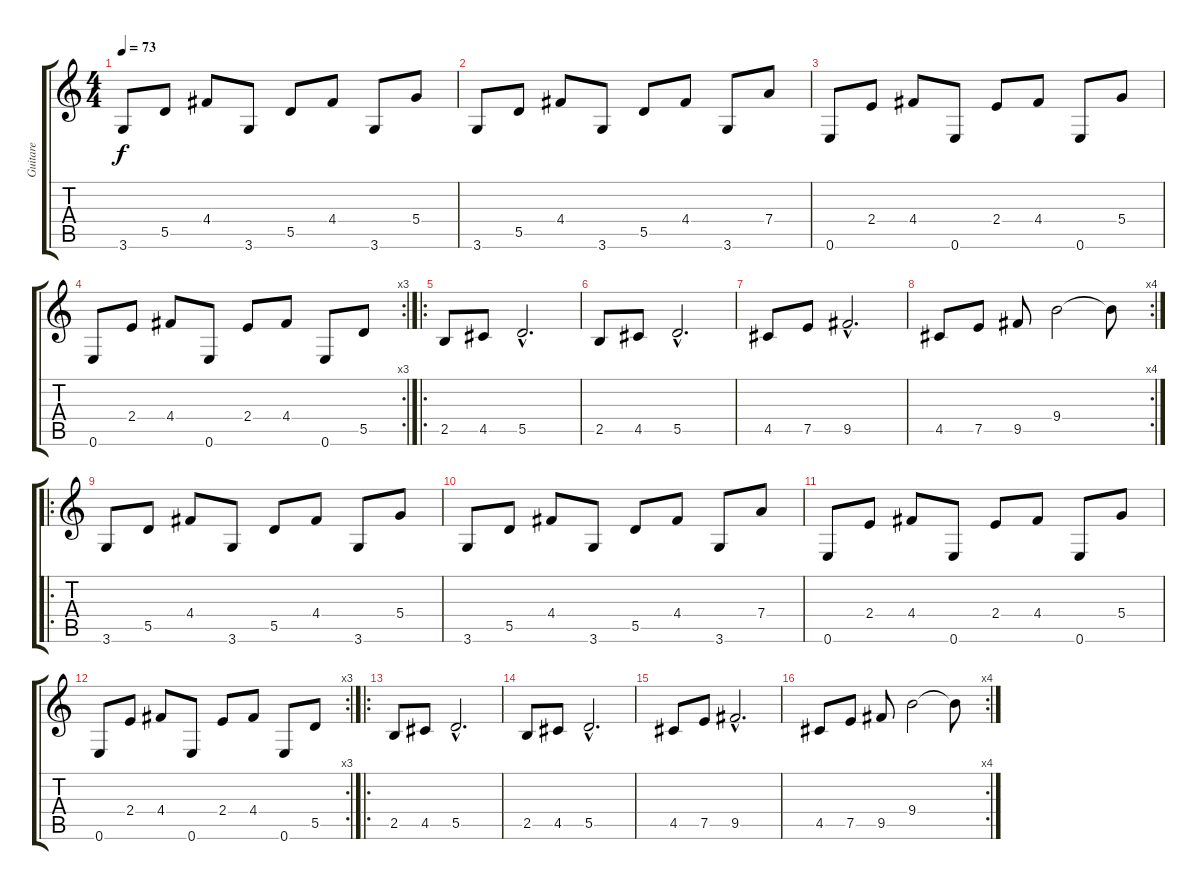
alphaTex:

\track ("Guitare" "Guitare") {instrument acousticguitarsteel}
\staff {score tabs}
\tuning (E4 B3 G3 D3 A2 E2) {hide}
\ts (4 4)
\tempo 73
\clef g2
\ks c
3.6.8{dy f instrument acousticguitarsteel} 5.5.8 4.4.8 3.6.8 5.5.8 4.4.8 3.6.8 5.4.8 |
3.6.8 5.5.8 4.4.8 3.6.8 5.5.8 4.4.8 3.6.8 7.4.8 |
0.6.8 2.4.8 4.4.8 0.6.8 2.4.8 4.4.8 0.6.8 5.4.8 |
\rc 3
0.6.8 2.4.8 4.4.8 0.6.8 2.4.8 4.4.8 0.6.8 5.5.8 |
\ro
2.5.8 4.5.8 5.5{hac}.2{d} |
2.5.8 4.5.8 5.5{hac}.2{d} |
4.5.8 7.5.8 9.5{hac}.2{d} |
\rc 4
4.5.8 7.5.8 9.5.8 9.4.2 9.4{t}.8 |
\ro
3.6.8 5.5.8 4.4.8 3.6.8 5.5.8 4.4.8 3.6.8 5.4.8 |
3.6.8 5.5.8 4.4.8 3.6.8 5.5.8 4.4.8 3.6.8 7.4.8 |
0.6.8 2.4.8 4.4.8 0.6.8 2.4.8 4.4.8 0.6.8 5.4.8 |
\rc 3
0.6.8 2.4.8 4.4.8 0.6.8 2.4.8 4.4.8 0.6.8 5.5.8 |
\ro
2.5.8 4.5.8 5.5{hac}.2{d} |
2.5.8 4.5.8 5.5{hac}.2{d} |
4.5.8 7.5.8 9.5{hac}.2{d} |
\rc 4
4.5.8 7.5.8 9.5.8 9.4.2 9.4{t}.8
